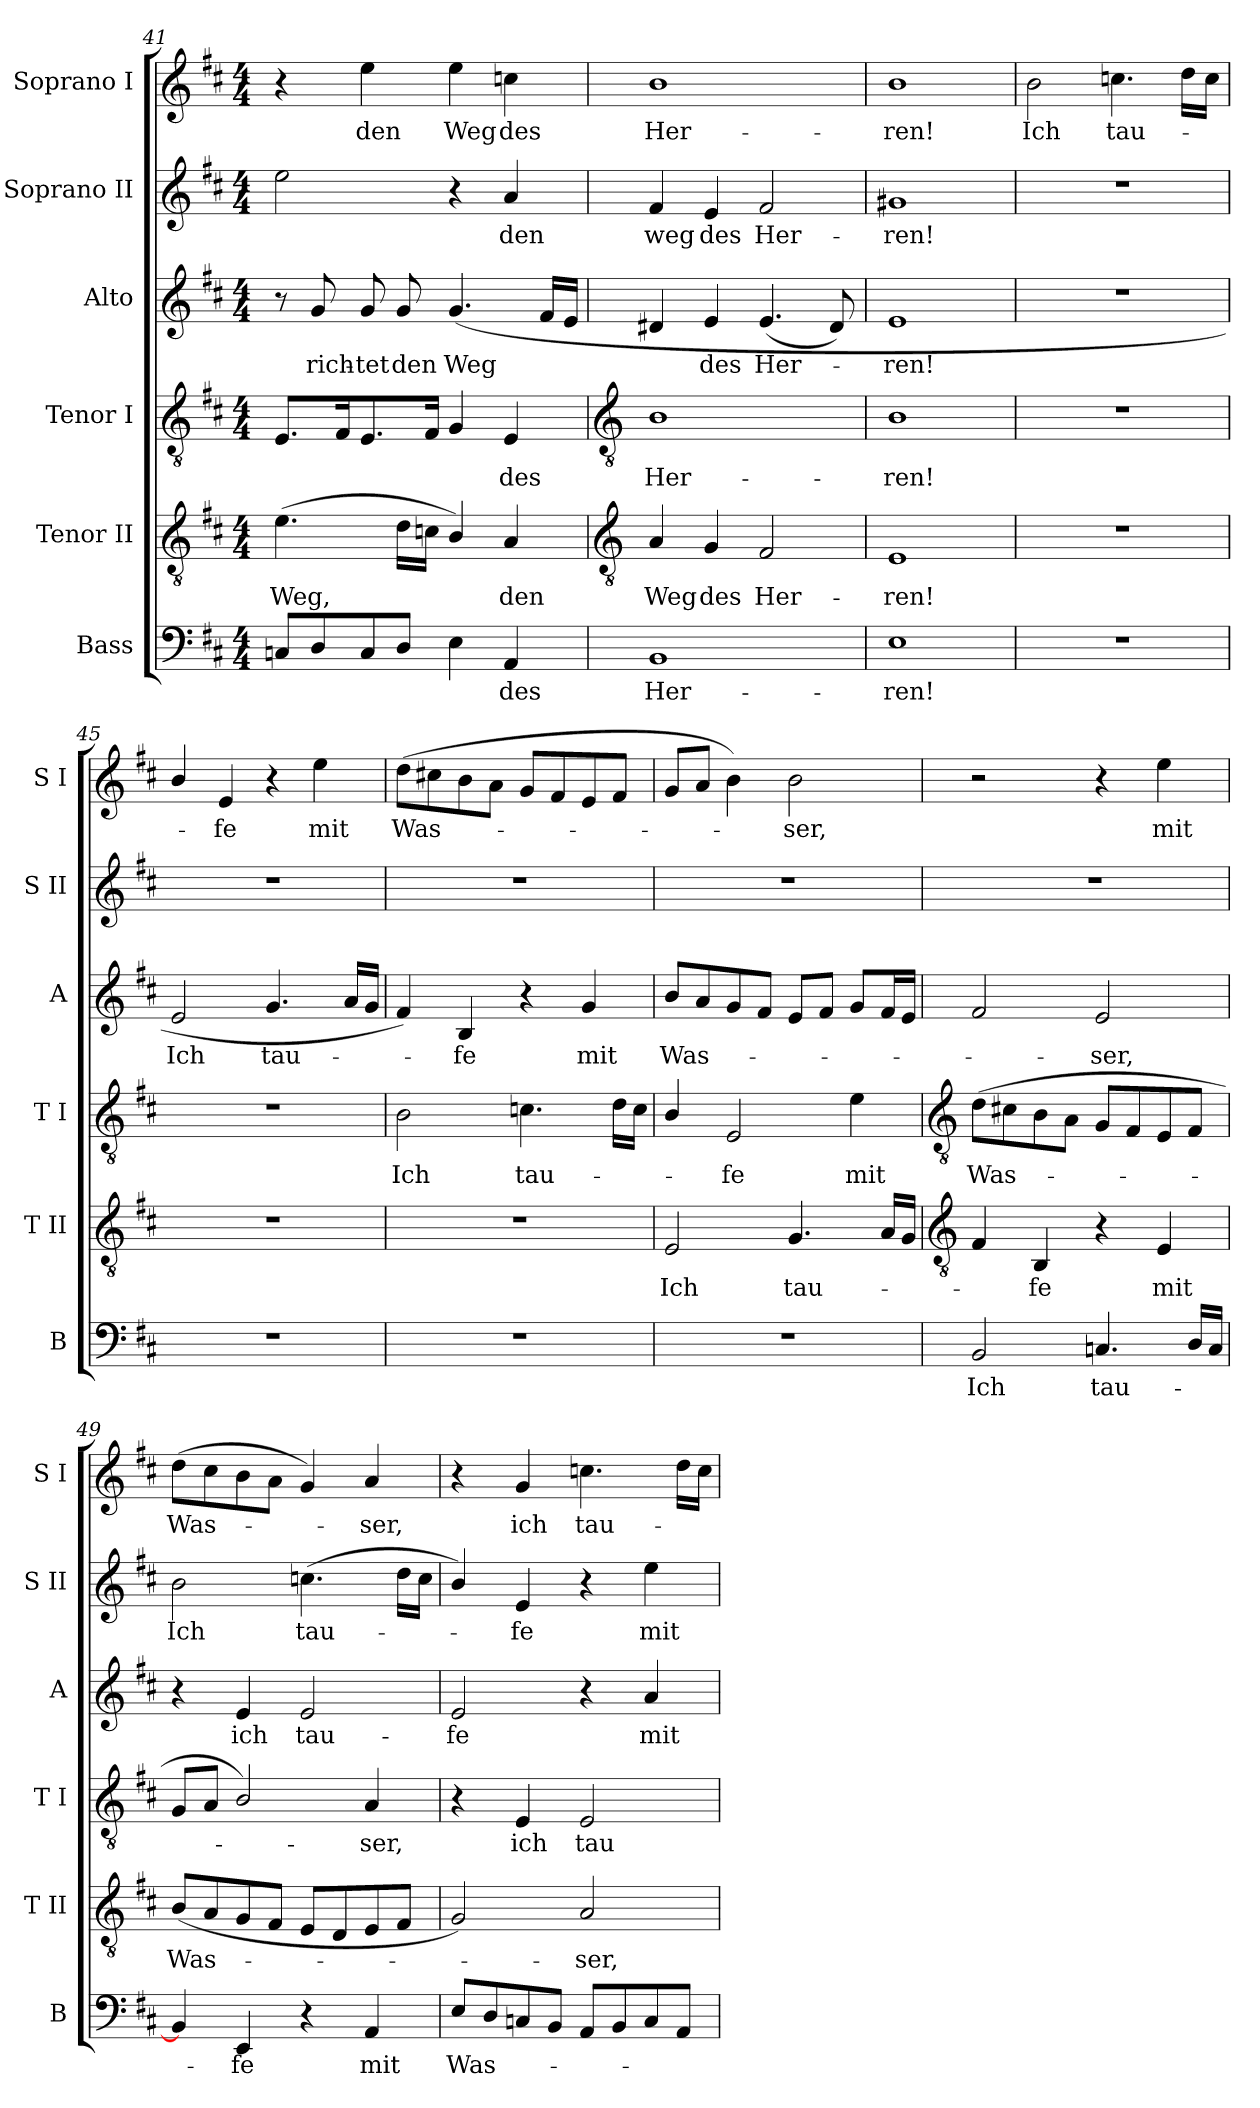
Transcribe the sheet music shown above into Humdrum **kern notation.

**kern	**text	**kern	**text	**kern	**text	**kern	**text	**kern	**text	**kern	**text
*part6	*part6	*part5	*part5	*part4	*part4	*part3	*part3	*part2	*part2	*part1	*part1
*staff6	*staff6	*staff5	*staff5	*staff4	*staff4	*staff3	*staff3	*staff2	*staff2	*staff1	*staff1
*I"Bass	*	*I"Tenor II	*	*I"Tenor I	*	*I"Alto	*	*I"Soprano II	*	*I"Soprano I	*
*I'B	*	*I'T II	*	*I'T I	*	*I'A	*	*I'S II	*	*I'S I	*
*clefF4	*	*clefGv2	*	*clefGv2	*	*clefG2	*	*clefG2	*	*clefG2	*
*k[f#c#]	*	*k[f#c#]	*	*k[f#c#]	*	*k[f#c#]	*	*k[f#c#]	*	*k[f#c#]	*
*D:	*	*D:	*	*D:	*	*D:	*	*D:	*	*D:	*
*M4/4	*	*M4/4	*	*M4/4	*	*M4/4	*	*M4/4	*	*M4/4	*
=41	=41	=41	=41	=41	=41	=41	=41	=41	=41	=41	=41
!	!	!	!LO:LY:b	!	!	!	!	!	!	!	!
8CnL	.	(>4.e	Weg,	8.EL	.	8r	.	2ee	.	4r	.
!	!	!	!	!	!	!	!LO:LY:b	!	!	!	!
8D	.	.	.	.	.	8g	rich-	.	.	.	.
.	.	.	.	16F#	.	.	.	.	.	.	.
!	!	!	!	!	!	!	!LO:LY:b	!	!	!	!LO:LY:b
8C	.	.	.	8.E	.	8g	-tet	.	.	4ee	den
!	!	!	!	!	!	!	!LO:LY:b	!	!	!	!
8DJ	.	16dLL	.	.	.	8g	den	.	.	.	.
.	.	16cnJJ	.	16F#J	.	.	.	.	.	.	.
!	!	!	!	!	!	!	!LO:LY:b	!	!	!	!LO:LY:b
4E	.	4B/)	.	4G	.	(<4.g	Weg	4r	.	4ee	Weg
!	!LO:LY:b	!	!LO:LY:b	!	!LO:LY:b	!	!	!	!LO:LY:b	!	!LO:LY:b
4AA	des	4A	den	4E	des	.	.	4a	den	4ccn	des
.	.	.	.	.	.	16f#LL	.	.	.	.	.
.	.	.	.	.	.	16eJJ	.	.	.	.	.
!!LO:LB:g=z
=42	=42	=42	=42	=42	=42	=42	=42	=42	=42	=42	=42
*	*	*clefGv2	*	*clefGv2	*	*	*	*	*	*	*
!	!LO:LY:b	!	!LO:LY:b	!	!LO:LY:b	!	!	!	!LO:LY:b	!	!LO:LY:b
1BB	Her-	4A	Weg	1B	Her-	4d#X	.	4f#	weg	1b	Her-
!	!	!	!LO:LY:b	!	!	!	!LO:LY:b	!	!LO:LY:b	!	!
.	.	4G	des	.	.	4e	des	4e	des	.	.
!	!	!	!LO:LY:b	!	!	!	!LO:LY:b	!	!LO:LY:b	!	!
.	.	2F#	Her-	.	.	(<4.e	Her-	2f#	Her-	.	.
.	.	.	.	.	.	8d#)	.	.	.	.	.
=43	=43	=43	=43	=43	=43	=43	=43	=43	=43	=43	=43
!	!LO:LY:b	!	!LO:LY:b	!	!LO:LY:b	!	!LO:LY:b	!	!LO:LY:b	!	!LO:LY:b
1E	-ren!	1E	-ren!	1B	-ren!	1e	ren!	1g#X	-ren!	1b	-ren!
=44	=44	=44	=44	=44	=44	=44	=44	=44	=44	=44	=44
!	!	!	!	!	!	!	!	!	!	!	!LO:LY:b
1r	.	1r	.	1r	.	1r	.	1r	.	2b	Ich
!	!	!	!	!	!	!	!	!	!	!	!LO:LY:b
.	.	.	.	.	.	.	.	.	.	4.ccn	tau-
.	.	.	.	.	.	.	.	.	.	16ddLL	.
.	.	.	.	.	.	.	.	.	.	16ccJJ	.
=45	=45	=45	=45	=45	=45	=45	=45	=45	=45	=45	=45
!	!	!	!	!	!	!	!LO:LY:b	!	!	!	!
1r	.	1r	.	1r	.	2e	Ich	1r	.	4b/	.
!	!	!	!	!	!	!	!	!	!	!	!LO:LY:b
.	.	.	.	.	.	.	.	.	.	4e	fe
!	!	!	!	!	!	!	!LO:LY:b	!	!	!	!
.	.	.	.	.	.	4.g	tau-	.	.	4r	.
!	!	!	!	!	!	!	!	!	!	!	!LO:LY:b
.	.	.	.	.	.	.	.	.	.	4ee	mit
.	.	.	.	.	.	16aLL	.	.	.	.	.
.	.	.	.	.	.	16gJJ	.	.	.	.	.
=46	=46	=46	=46	=46	=46	=46	=46	=46	=46	=46	=46
!	!	!	!	!	!LO:LY:b	!	!	!	!	!	!LO:LY:b
1r	.	1r	.	2B	Ich	4f#)	.	1r	.	(>8ddL	Was-
.	.	.	.	.	.	.	.	.	.	8cc#X	.
!	!	!	!	!	!	!	!LO:LY:b	!	!	!	!
.	.	.	.	.	.	4B	fe	.	.	8b	.
.	.	.	.	.	.	.	.	.	.	8aJ	.
!	!	!	!	!	!LO:LY:b	!	!	!	!	!	!
.	.	.	.	4.cn	tau-	4r	.	.	.	8gL	.
.	.	.	.	.	.	.	.	.	.	8f#	.
!	!	!	!	!	!	!	!LO:LY:b	!	!	!	!
.	.	.	.	.	.	4g	mit	.	.	8e	.
.	.	.	.	16dLL	.	.	.	.	.	8f#J	.
.	.	.	.	16cJJ	.	.	.	.	.	.	.
=47	=47	=47	=47	=47	=47	=47	=47	=47	=47	=47	=47
!	!	!	!LO:LY:b	!	!	!	!LO:LY:b	!	!	!	!
1r	.	2E	Ich	4B/	.	8bL	Was-	1r	.	8gL	.
.	.	.	.	.	.	8a	.	.	.	8aJ	.
!	!	!	!	!	!LO:LY:b	!	!	!	!	!	!
.	.	.	.	2E	fe	8g	.	.	.	4b)	.
.	.	.	.	.	.	8f#J	.	.	.	.	.
!	!	!	!LO:LY:b	!	!	!	!	!	!	!	!LO:LY:b
.	.	4.G	tau-	.	.	8eL	.	.	.	2b	ser,
.	.	.	.	.	.	8f#J	.	.	.	.	.
!	!	!	!	!	!LO:LY:b	!	!	!	!	!	!
.	.	.	.	4e	mit	8gL	.	.	.	.	.
.	.	16ALL	.	.	.	16f#L	.	.	.	.	.
.	.	16GJJ	.	.	.	16eJJ	.	.	.	.	.
!!LO:LB:g=z
=48	=48	=48	=48	=48	=48	=48	=48	=48	=48	=48	=48
*	*	*clefGv2	*	*clefGv2	*	*	*	*	*	*	*
!	!LO:LY:b	!	!	!	!LO:LY:b	!	!	!	!	!	!
2BB	Ich	4F#	.	(<8dL	Was-	2f#	.	1r	.	2r	.
.	.	.	.	8c#X	.	.	.	.	.	.	.
!	!	!	!LO:LY:b	!	!	!	!	!	!	!	!
.	.	4BB	fe	8B	.	.	.	.	.	.	.
.	.	.	.	8AJ	.	.	.	.	.	.	.
!	!LO:LY:b	!	!	!	!	!	!LO:LY:b	!	!	!	!
4.Cn	tau-	4r	.	8GL	.	2e	ser,	.	.	4r	.
.	.	.	.	8F#	.	.	.	.	.	.	.
!	!	!	!LO:LY:b	!	!	!	!	!	!	!	!LO:LY:b
.	.	4E	mit	8E	.	.	.	.	.	4ee	mit
16DLL	.	.	.	8F#J	.	.	.	.	.	.	.
16CJJ	.	.	.	.	.	.	.	.	.	.	.
=49	=49	=49	=49	=49	=49	=49	=49	=49	=49	=49	=49
!	!	!	!LO:LY:b	!	!	!	!	!	!LO:LY:b	!	!LO:LY:b
4BB]	.	(<8BL	Was-	8GL	.	4r	.	2b	Ich	(>8ddL	Was-
.	.	8A	.	8AJ	.	.	.	.	.	8cc#	.
!	!LO:LY:b	!	!	!	!	!	!LO:LY:b	!	!	!	!
4EE	fe	8G	.	2B/)	.	4e	ich	.	.	8b	.
.	.	8F#J	.	.	.	.	.	.	.	8aJ	.
!	!	!	!	!	!	!	!LO:LY:b	!	!LO:LY:b	!	!
4r	.	8EL	.	.	.	2e	tau-	(>4.ccn	tau-	4g)	.
.	.	8D	.	.	.	.	.	.	.	.	.
!	!LO:LY:b	!	!	!	!LO:LY:b	!	!	!	!	!	!LO:LY:b
4AA	mit	8E	.	4A	ser,	.	.	.	.	4a	ser,
.	.	8F#J	.	.	.	.	.	16ddLL	.	.	.
.	.	.	.	.	.	.	.	16ccJJ	.	.	.
=50	=50	=50	=50	=50	=50	=50	=50	=50	=50	=50	=50
!	!LO:LY:b	!	!	!	!	!	!LO:LY:b	!	!	!	!
8EL	Was-	2G)	.	4r	.	2e	-fe	4b/)	.	4r	.
8D	.	.	.	.	.	.	.	.	.	.	.
!	!	!	!	!	!LO:LY:b	!	!	!	!LO:LY:b	!	!LO:LY:b
8Cn	.	.	.	4E	ich	.	.	4e	fe	4g	ich
8BBJ	.	.	.	.	.	.	.	.	.	.	.
!	!	!	!LO:LY:b	!	!LO:LY:b	!	!	!	!	!	!LO:LY:b
8AAL	.	2A	ser,	2E	tau-	4r	.	4r	.	4.ccn	tau-
8BB	.	.	.	.	.	.	.	.	.	.	.
!	!	!	!	!	!	!	!LO:LY:b	!	!LO:LY:b	!	!
8C	.	.	.	.	.	4a	mit	4ee	mit	.	.
8AAJ	.	.	.	.	.	.	.	.	.	16ddLL	.
.	.	.	.	.	.	.	.	.	.	16ccJJ	.
=	=	=	=	=	=	=	=	=	=	=	=
*-	*-	*-	*-	*-	*-	*-	*-	*-	*-	*-	*-
